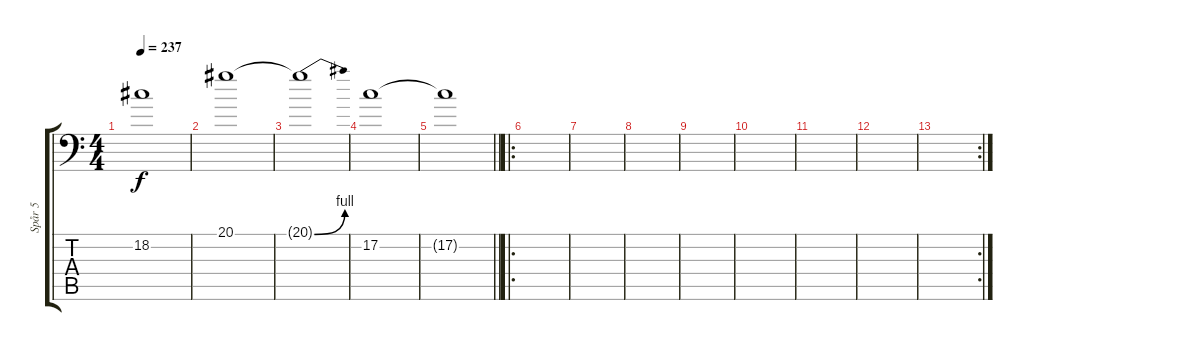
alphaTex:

\track ("Spår 5" "Spår 5") {instrument pad7halo}
\staff {score tabs}
\tuning (C4 G3 Eb3 Bb2 F2 Bb1) {hide}
\ts (4 4)
\tempo 237
\clef f4
\ks c
18.2.1{dy f} |
20.1.1 |
20.1{be (bend 0 0 60 4) t}.1 |
17.2.1 |
\barLineRight lightlight
17.2{t}.1 |
\ro
|
|
|
|
|
|
|
\rc 2
